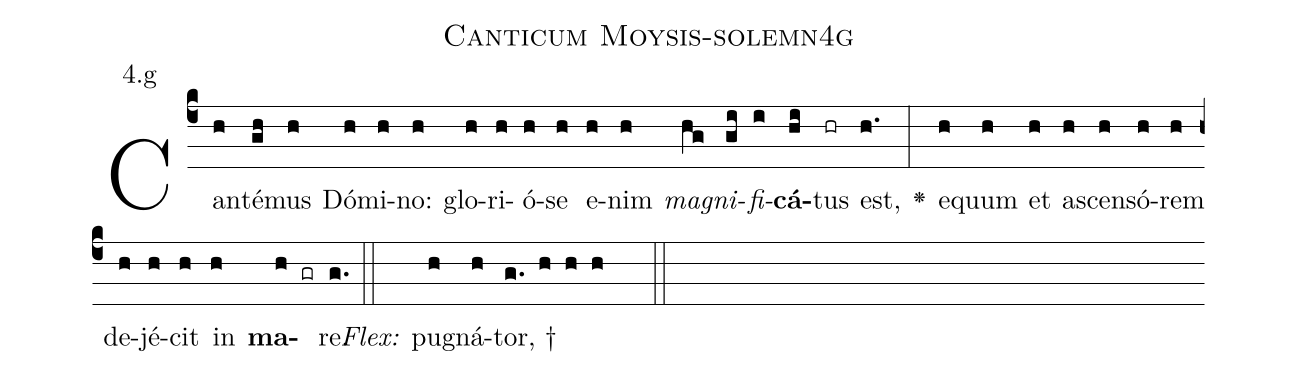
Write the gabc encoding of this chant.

name: Canticum Moysis-solemn4g;
annotation: 4.g;
%%
(c4)Can(h)té(gh)mus(h) Dó(h)mi(h)no:(h) glo(h)ri(h)ó(h)se(h) e(h)nim(h) <i>ma</i>(hg)<i>gni</i>(gi)<i>fi</i>(i)<b>cá</b>(hi)tus(hr) est,(h.) <v>\greheightstar</v>(:) e(h)quum(h) et(h) a(h)scen(h)só(h)rem(h) de(h)jé(h)cit(h) in(h) <b>ma</b>(h gr)re.(g.) (::)
<i>Flex:</i>()  pu(h)gná(h)tor, †(g. h h h  ::)

%E(h) u(h) o(h) u(h) a(h) e.(g.) (::)
